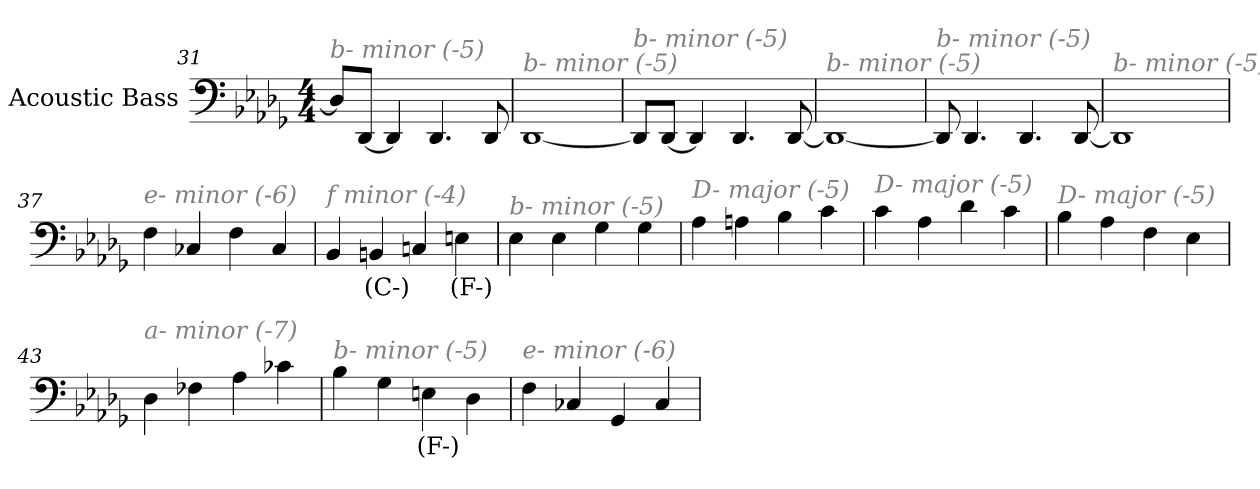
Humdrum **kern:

**kern	**text
*part1	*part1
*staff1	*staff1
*I"Acoustic Bass	*
*clefF4	*
*ITrd7c12	*
*k[b-e-a-d-g-]	*
*D-:	*
*M4/4	*
=31	=31
!LO:TX:i:color=#808080:t=b- minor (-5)	!
8DD-L]	.
[8DDD-J	.
4DDD-]	.
4.DDD-	.
8DDD-	.
=32	=32
!LO:TX:i:color=#808080:t=b- minor (-5)	!
[1DDD-	.
=33	=33
!LO:TX:i:color=#808080:t=b- minor (-5)	!
8DDD-L]	.
[8DDD-J	.
4DDD-]	.
4.DDD-	.
[8DDD-	.
=34	=34
!LO:TX:i:color=#808080:t=b- minor (-5)	!
1DDD-_	.
=35	=35
!LO:TX:i:color=#808080:t=b- minor (-5)	!
8DDD-]	.
4.DDD-	.
4.DDD-	.
[8DDD-	.
=36	=36
!LO:TX:i:color=#808080:t=b- minor (-5)	!
1DDD-]	.
=37	=37
!LO:TX:i:color=#808080:t=e- minor (-6)	!
4FF	.
4CC-X	.
4FF	.
4CC-	.
=38	=38
!LO:TX:i:color=#808080:t=f minor (-4)	!
4BBB-	.
4BBBni	(C-)
4CCn	.
4EEni	(F-)
=39	=39
!LO:TX:i:color=#808080:t=b- minor (-5)	!
4EE-	.
4EE-	.
4GG-	.
4GG-	.
=40	=40
!LO:TX:i:color=#808080:t=D- major (-5)	!
4AA-	.
4AAn	.
4BB-	.
4C	.
=41	=41
!LO:TX:i:color=#808080:t=D- major (-5)	!
4C	.
4AA-	.
4D-	.
4C	.
=42	=42
!LO:TX:i:color=#808080:t=D- major (-5)	!
4BB-	.
4AA-	.
4FF	.
4EE-	.
=43	=43
!LO:TX:i:color=#808080:t=a- minor (-7)	!
4DD-	.
4FF-X	.
4AA-	.
4C-X	.
=44	=44
!LO:TX:i:color=#808080:t=b- minor (-5)	!
4BB-	.
4GG-	.
4EEni	(F-)
4DD-	.
=45	=45
!LO:TX:i:color=#808080:t=e- minor (-6)	!
4FF	.
4CC-X	.
4GGG-	.
4CC-	.
=	=
*-	*-
